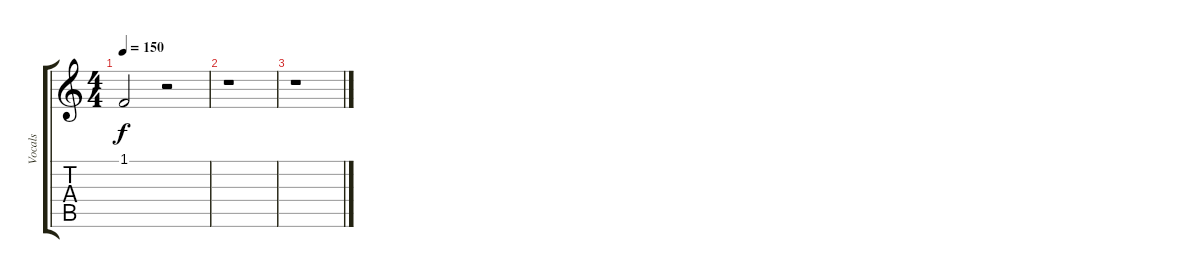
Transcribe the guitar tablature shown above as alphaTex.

\track ("Vocals" "Vocals") {instrument tenorsax}
\staff {score tabs}
\tuning (E4 B3 G3 D3 A2 E2) {hide}
\ts (4 4)
\tempo 150
\clef g2
\ks c
1.1{t}.2{dy f} r.2 |
r.1 |
r.1
